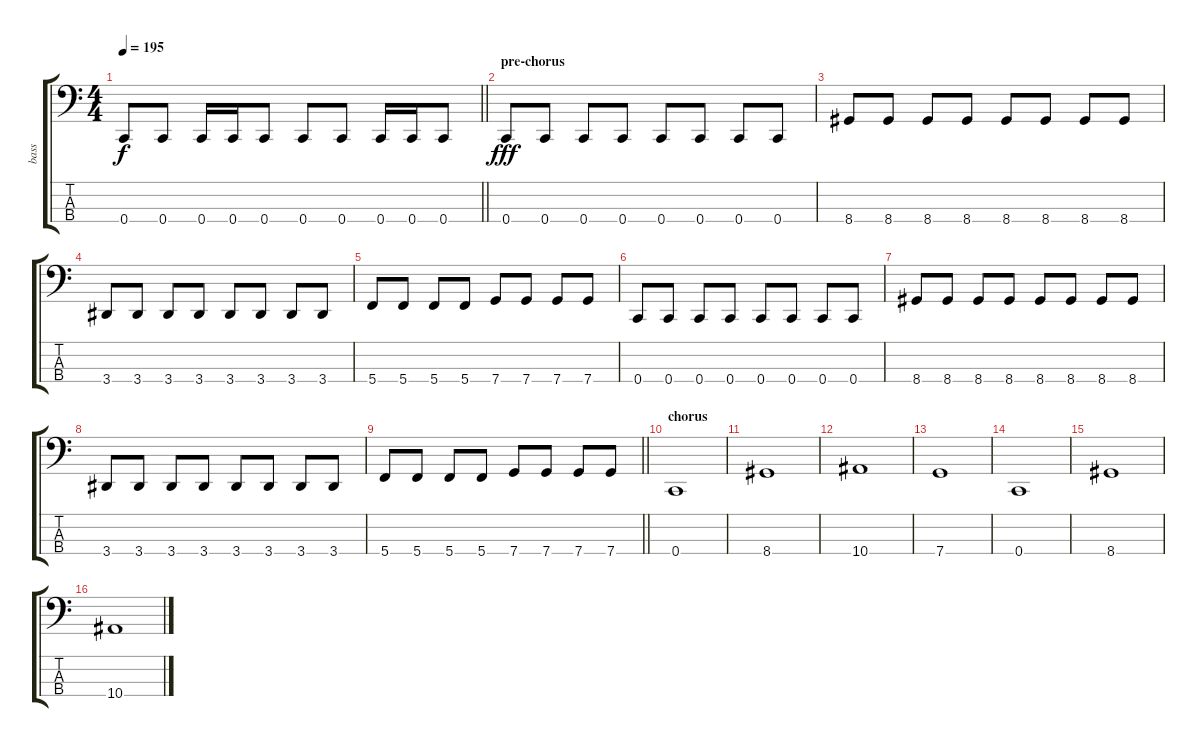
\track ("bass" "bass") {instrument electricbasspick}
\staff {score tabs}
\tuning (F2 C2 G1 C1) {hide}
\ts (4 4)
\tempo 195
\clef f4
\barLineRight lightlight
\ks c
0.4.8{dy f} 0.4.8 0.4.16 0.4.16 0.4.8 0.4.8 0.4.8 0.4.16 0.4.16 0.4.8 |
\section ("" "pre-chorus")
0.4.8{dy fff} 0.4.8 0.4.8 0.4.8 0.4.8 0.4.8 0.4.8 0.4.8 |
8.4.8 8.4.8 8.4.8 8.4.8 8.4.8 8.4.8 8.4.8 8.4.8 |
3.4.8 3.4.8 3.4.8 3.4.8 3.4.8 3.4.8 3.4.8 3.4.8 |
5.4.8 5.4.8 5.4.8 5.4.8 7.4.8 7.4.8 7.4.8 7.4.8 |
0.4.8 0.4.8 0.4.8 0.4.8 0.4.8 0.4.8 0.4.8 0.4.8 |
8.4.8 8.4.8 8.4.8 8.4.8 8.4.8 8.4.8 8.4.8 8.4.8 |
3.4.8 3.4.8 3.4.8 3.4.8 3.4.8 3.4.8 3.4.8 3.4.8 |
\barLineRight lightlight
5.4.8 5.4.8 5.4.8 5.4.8 7.4.8 7.4.8 7.4.8 7.4.8 |
\section ("" "chorus")
0.4.1 |
8.4.1 |
10.4.1 |
7.4.1 |
0.4.1 |
8.4.1 |
10.4.1
